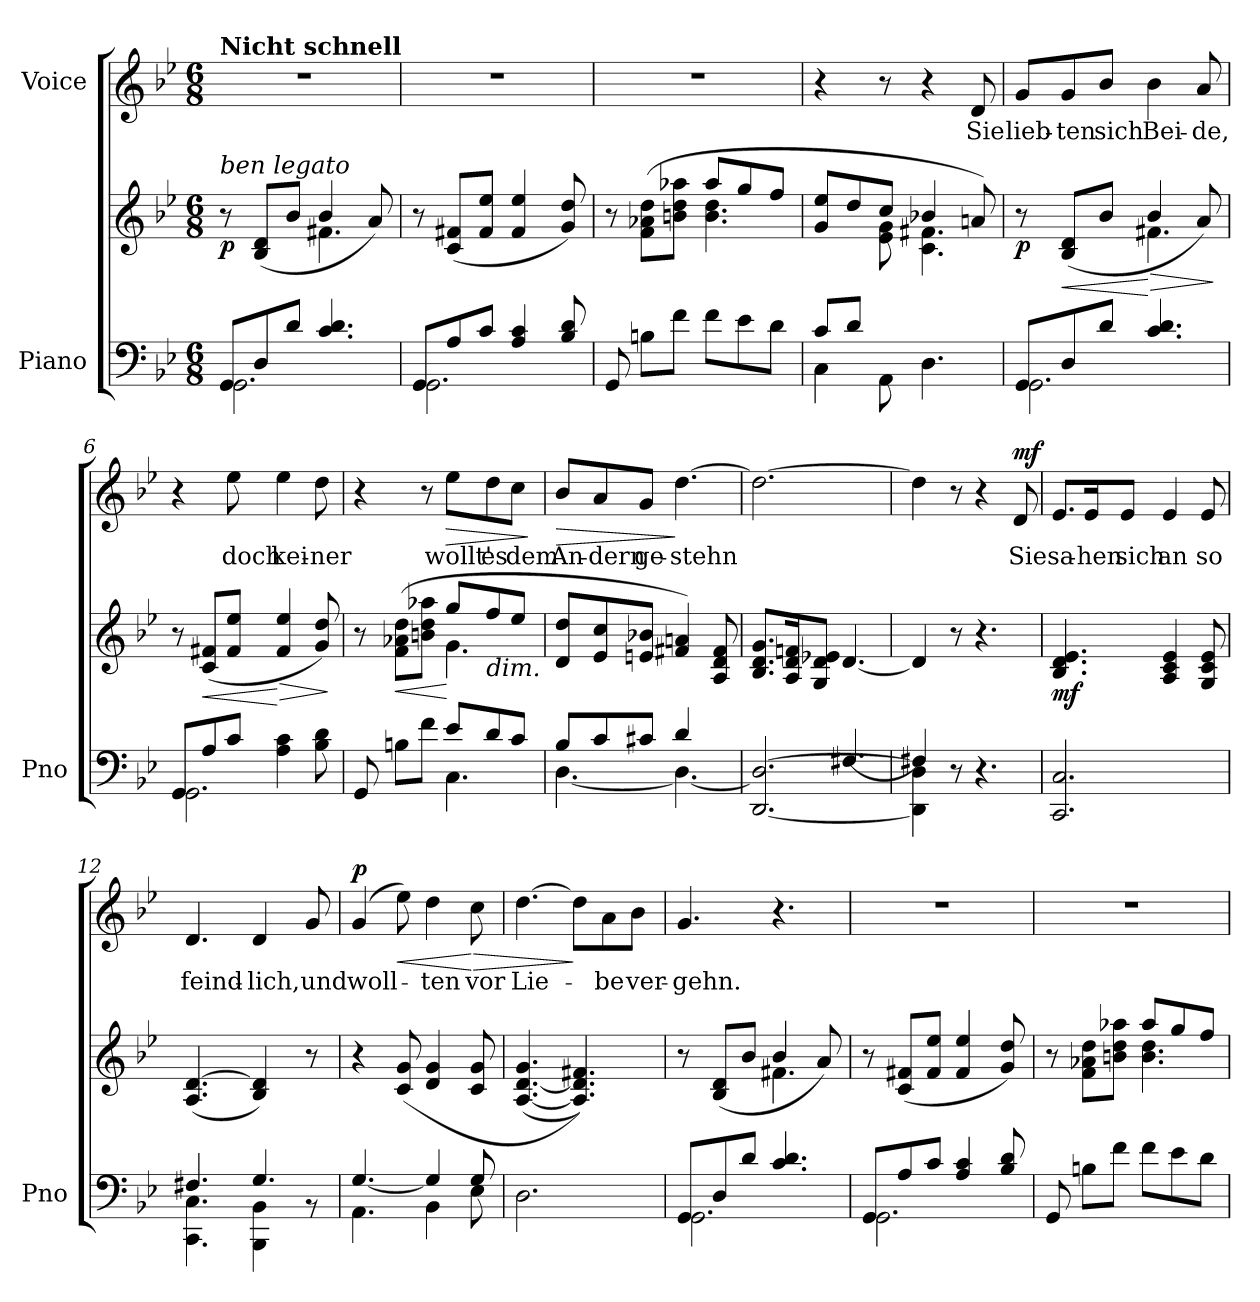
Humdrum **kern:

**kern	**kern	**dynam	**kern	**text	**dynam
*part2	*part2	*part2	*part1	*part1	*part1
*staff3	*staff2	*staff2/3	*staff1	*staff1	*staff1
*I"Piano	*	*	*I"Voice	*	*
*I'Pno	*	*	*	*	*
*clefF4	*clefG2	*	*clefG2	*	*
*k[b-e-]	*k[b-e-]	*	*k[b-e-]	*	*
*g:	*g:	*	*g:	*	*
*M6/8	*M6/8	*	*M6/8	*	*
=1	=1	=1	=1	=1	=1
*^	*^	*	*	*	*
!	!	!	!	!	!LO:TX:a:B:t=Nicht schnell	!	!
!	!	!LO:TX:i:t=ben legato	!	!	!	!	!
!	!	!	!	!LO:DY:b	!	!	!
8GG/L	2.GG\	8r	4.ryy	p	2.r	.	.
8D/	.	(8B-/ 8d/L	.	.	.	.	.
8d/J	.	8b-/J	.	.	.	.	.
4.c/ 4.d/	.	4b-/	4.f#X\	.	.	.	.
.	.	8a/)	.	.	.	.	.
*	*	*v	*v	*	*	*	*
=2	=2	=2	=2	=2	=2	=2
8GG/L	2.GG\	8r	.	2.r	.	.
8A/	.	(8c/ 8f#X/L	.	.	.	.
8c/J	.	8f#/ 8ee-/J	.	.	.	.
4A/ 4c/	.	4f#/ 4ee-/	.	.	.	.
8B-/ 8d/	.	8g/ 8dd/)	.	.	.	.
*v	*v	*	*	*	*	*
=3	=3	=3	=3	=3	=3
*	*^	*	*	*	*
8GG/	8r	4.ryy	.	2.r	.	.
8Bn\L	(8f\ 8a-X\ 8dd\L	.	.	.	.	.
8f\J	8bn\ 8dd\ 8aa-X\J	.	.	.	.	.
8f\L	8aa-/L	4.b\ 4.dd\	.	.	.	.
8e-\	8gg/	.	.	.	.	.
8d\J	8ff/J	.	.	.	.	.
=4	=4	=4	=4	=4	=4	=4
*^	*	*	*	*	*	*
4C\	8c/L	8g/ 8ee-/L	4ryy	.	4r	.	.
.	8d/J	8dd/	.	.	.	.	.
8AA\	2ryy	8cc/J	8e-\ 8g\	.	8r	.	.
4.D\	.	4b-X/	4.c\ 4.f#X\	.	4r	.	.
.	.	8an/)	.	.	8d/	Sie	.
=5	=5	=5	=5	=5	=5	=5	=5
!	!	!	!	!LO:DY:b	!	!	!
8GG/L	2.GG\	8r	4.ryy	p	8g/L	lieb-	.
!	!	!	!	!LO:HP:b	!	!	!
8D/	.	(8B-/ 8d/L	.	<	8g/	-ten	.
8d/J	.	8b-/J	.	.	8b-/J	sich	.
!	!	!	!	!LO:HP:n=1:b	!	!	!
4.c/ 4.d/	.	4b-/	4.f#X\	[ >	4b-\	Bei-	.
.	.	8a/)	.	.	8a/	-de,	.
*v	*v	*	*	*	*	*	*
*	*v	*v	*	*	*	*
.	.	]	.	.	.
=6	=6	=6	=6	=6	=6
*^	*	*	*	*	*
8GG/L	2.GG\	8r	.	4r	.	.
!	!	!	!LO:HP:b	!	!	!
8A/	.	(8c/ 8f#X/L	<	.	.	.
8c/J	.	8f#/ 8ee-/J	.	8ee-\	doch	.
!	!	!	!LO:HP:n=1:b	!	!	!
4A\ 4c\	.	4f#/ 4ee-/	[ >	4ee-\	kei-	.
8B-\ 8d\	.	8g/ 8dd/)	.	8dd\	-ner	.
*v	*v	*	*	*	*	*
.	.	]	.	.	.
=7	=7	=7	=7	=7	=7
*^	*^	*	*	*	*
8GG/	4.ryy	8r	4.ryy	.	4r	.	.
!	!	!	!	!LO:HP:b	!	!	!
8Bn\L	.	(8f\ 8a-X\ 8dd\L	.	<	.	.	.
8f\J	.	8bn\ 8dd\ 8aa-X\J	.	.	8r	.	.
!	!	!	!	!	!	!	!LO:HP:b
8e-/L	4.C\	8gg/L	4.g\	[	8ee-\L	wollt'	>
!	!	!LO:TX:b:i:t=dim.	!	!	!	!	!
8d/	.	8ff/	.	.	8dd\	es	.
8c/J	.	8ee-/J	.	.	8cc\J	dem	.
*v	*v	*	*	*	*	*	*
*	*v	*v	*	*	*	*
.	.	.	.	.	]
=8	=8	=8	=8	=8	=8
*^	*	*	*	*	*
!	!	!	!	!	!	!LO:HP:b
8B-/L	[4.D\	8d/ 8dd/L	.	8b-/L	An-	>
8c/	.	8e-/ 8cc/	.	8a/	-dern	.
8c#X/J	.	8en/ 8b-X/J	.	8g/J	ge-	.
4d/	4.D\_	4f#X/ 4an/)	.	[4.dd\	-stehn	]
8ryy	.	8A/ 8d/ 8f#/	.	.	.	.
=9	=9	=9	=9	=9	=9	=9
[2.DD/ 2.D/_	4.ryy	8.B-/ 8.d/ 8.g/L	.	2.dd\_	.	.
.	.	16A/ 16d/ 16fn/K	.	.	.	.
.	.	8G/ 8d/ 8e-X/J	.	.	.	.
.	[4.F#X/	[4.d/	.	.	.	.
=10	=10	=10	=10	=10	=10	=10
4DD\] 4D\]	4F#X/]	4d/]	.	4dd\]	.	.
8r	2ryy	8r	.	8r	.	.
4.r	.	4.r	.	4r	.	.
!	!	!	!	!	!	!LO:DY:b
.	.	.	.	8d/	Sie	mf
*v	*v	*	*	*	*	*
=11	=11	=11	=11	=11	=11
!	!	!LO:DY:b	!	!	!
2.CC/ 2.C/	4.B-/ 4.d/ 4.e-/	mf	8.e-/L	sa-	.
.	.	.	16e-/K	-hen	.
.	.	.	8e-/J	sich	.
.	4A/ 4c/ 4e-/	.	4e-/	an	.
.	8G/ 8c/ 8e-/	.	8e-/	so	.
=12	=12	=12	=12	=12	=12
*^	*	*	*	*	*
4.F#X/	4.CC\ 4.C\	(4.A/ [4.d/	.	4.d/	feind-	.
4.G/	4BBB-\ 4BB-\	4B-/ 4d/])	.	4d/	-lich,	.
.	8r	8r	.	8g/	und	.
=13	=13	=13	=13	=13	=13	=13
!	!	!	!	!	!	!LO:DY:b
4.AA\	[4.G/	4r	.	(4g/	woll-	p
!	!	!	!	!	!	!LO:HP:b
.	.	(8c/ 8g/	.	8ee-\)	.	<
4BB-\	4G/]	4d/ 4g/	.	4dd\	-ten	.
!	!	!	!	!	!	!LO:HP:n=1:b
8E-\	8G/	8c/ 8g/	.	8cc\	vor	[ >
*v	*v	*	*	*	*	*
=14	=14	=14	=14	=14	=14
2.D\	([4.A/ [4.d/ 4.g/	.	[4.dd\	Lie-	.
.	4.A/] 4.d/] 4.f#X/))	.	8dd\L]	.	]
.	.	.	8a\	-be	.
.	.	.	8b-\J	ver-	.
=15	=15	=15	=15	=15	=15
*^	*^	*	*	*	*
8GG/L	2.GG\	8r	4.ryy	.	4.g/	-gehn.	.
8D/	.	(8B-/ 8d/L	.	.	.	.	.
8d/J	.	8b-/J	.	.	.	.	.
4.c/ 4.d/	.	4b-/	4.f#X\	.	4.r	.	.
.	.	8a/)	.	.	.	.	.
*	*	*v	*v	*	*	*	*
=16	=16	=16	=16	=16	=16	=16
8GG/L	2.GG\	8r	.	2.r	.	.
8A/	.	(8c/ 8f#X/L	.	.	.	.
8c/J	.	8f#/ 8ee-/J	.	.	.	.
4A/ 4c/	.	4f#/ 4ee-/	.	.	.	.
8B-/ 8d/	.	8g/ 8dd/)	.	.	.	.
*v	*v	*	*	*	*	*
=17	=17	=17	=17	=17	=17
*	*^	*	*	*	*
8GG/	8r	4.ryy	.	2.r	.	.
8Bn\L	8f\ 8a-X\ 8dd\L	.	.	.	.	.
8f\J	8bn\ 8dd\ 8aa-X\J	.	.	.	.	.
8f\L	8aa-/L	4.b\ 4.dd\	.	.	.	.
8e-\	8gg/	.	.	.	.	.
8d\J	8ff/J	.	.	.	.	.
*	*v	*v	*	*	*	*
=	=	=	=	=	=
*-	*-	*-	*-	*-	*-
